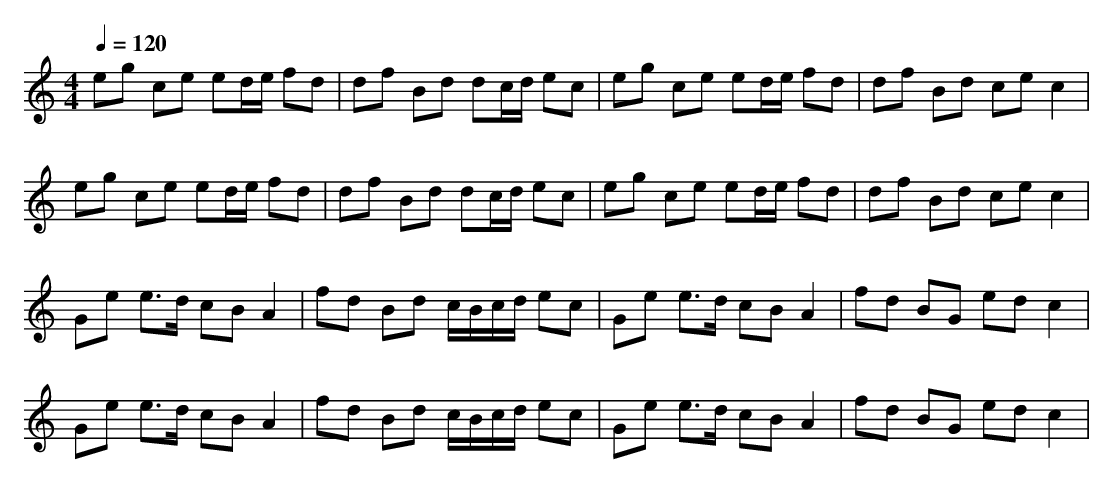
X:1
T:
M: 4/4
L: 1/8
Q:1/4=120
K:C % 0 sharps
eg ce ed/2e/2 fd|df Bd dc/2d/2 ec|eg ce ed/2e/2 fd|df Bd ce c2|
eg ce ed/2e/2 fd|df Bd dc/2d/2 ec|eg ce ed/2e/2 fd|df Bd ce c2|
Ge e>d cB A2|fd Bd c/2B/2c/2d/2 ec|Ge e>d cB A2|fd BG ed c2|
Ge e>d cB A2|fd Bd c/2B/2c/2d/2 ec|Ge e>d cB A2|fd BG ed c2|
